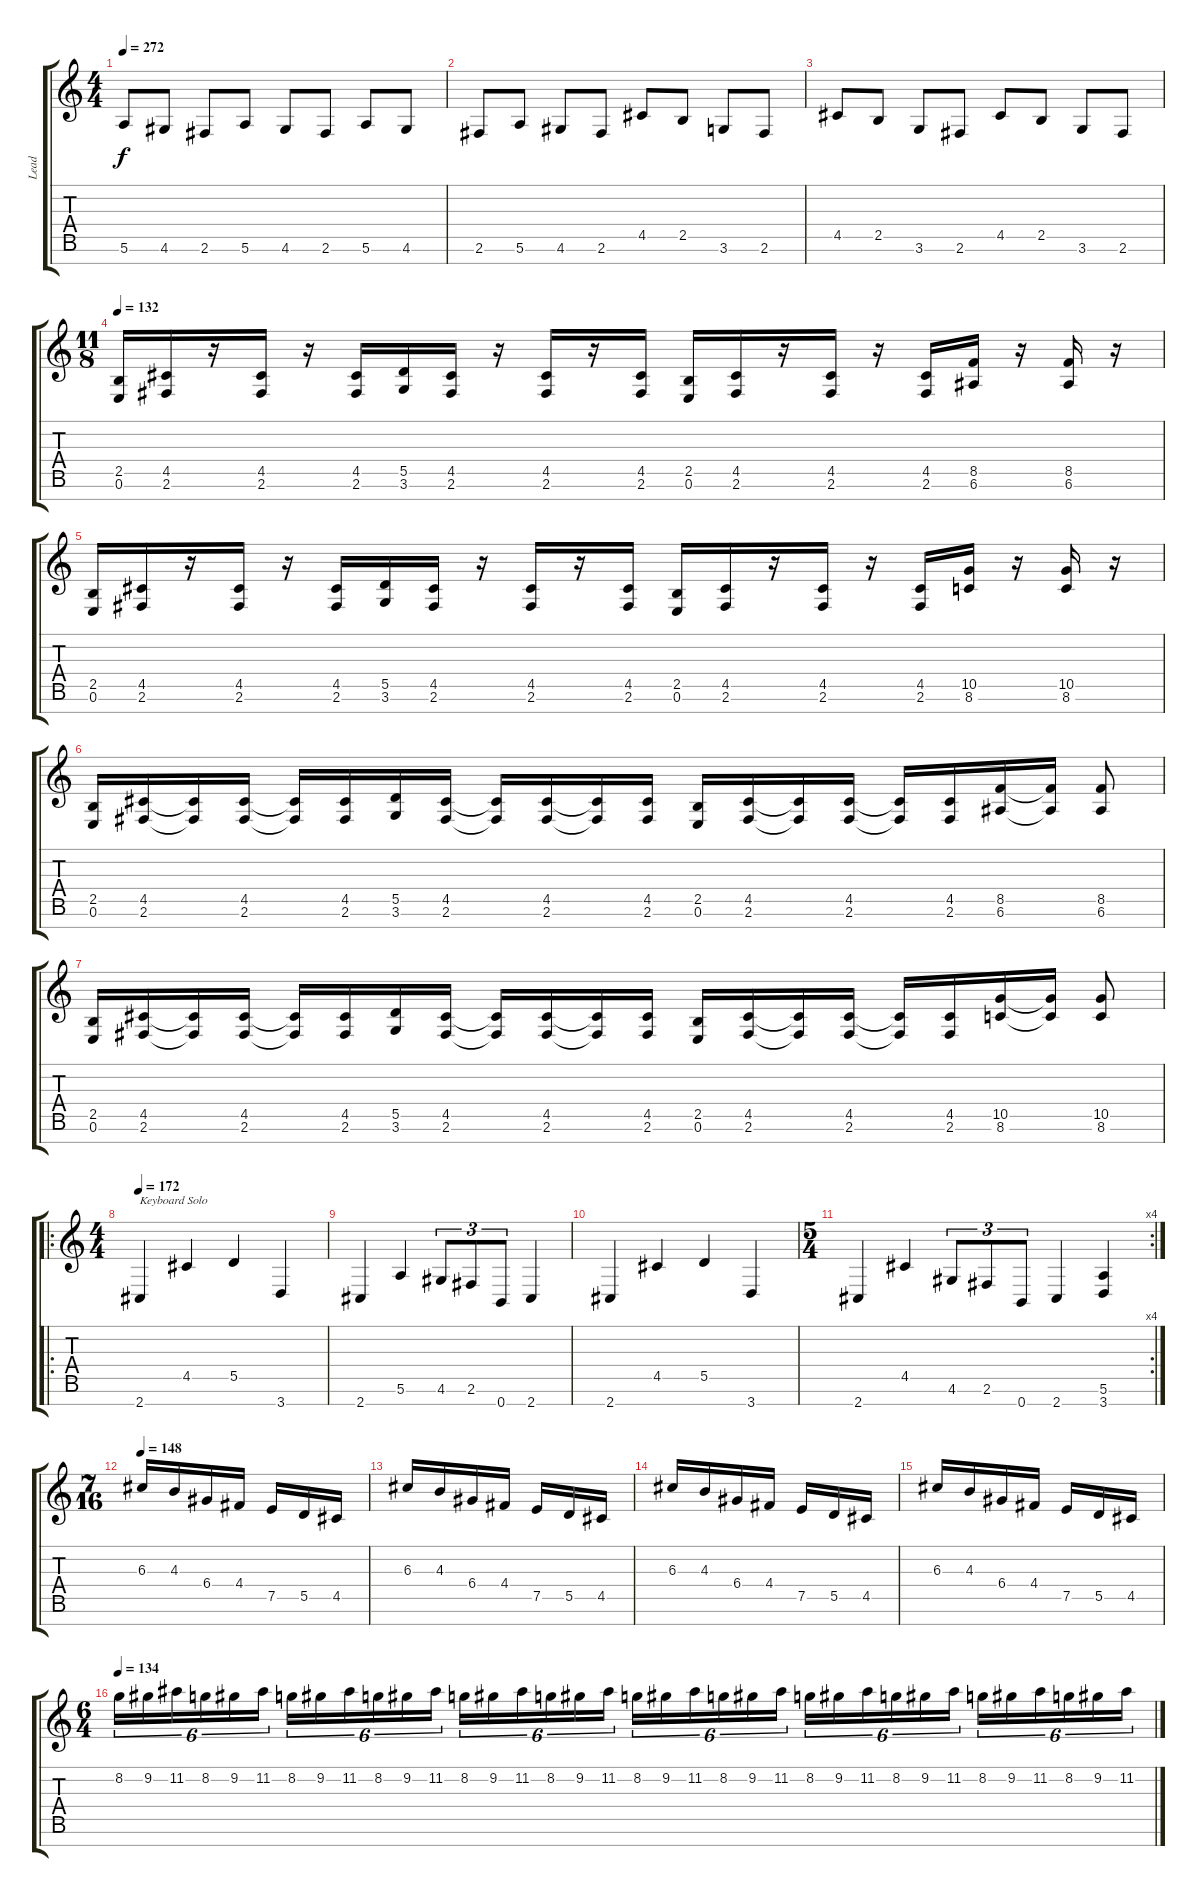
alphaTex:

\track ("Lead" "Lead") {instrument distortionguitar}
\staff {score tabs}
\tuning (E4 B3 G3 D3 A2 E2 B1) {hide}
\ts (4 4)
\tempo 272
\clef g2
\ks c
5.6.8{dy f} 4.6.8 2.6.8 5.6.8 4.6.8 2.6.8 5.6.8 4.6.8 |
2.6.8 5.6.8 4.6.8 2.6.8 4.5.8 2.5.8 3.6.8 2.6.8 |
4.5.8 2.5.8 3.6.8 2.6.8 4.5.8 2.5.8 3.6.8 2.6.8 |
\ts (11 8)
\tempo 132
(2.5 0.6).16 (4.5 2.6).16 r.16 (4.5 2.6).16 r.16 (4.5 2.6).16 (5.5 3.6).16 (4.5 2.6).16 r.16 (4.5 2.6).16 r.16 (4.5 2.6).16 (2.5 0.6).16 (4.5 2.6).16 r.16 (4.5 2.6).16 r.16 (4.5 2.6).16 (8.5 6.6).16 r.16 (8.5 6.6).16 r.16 |
(2.5 0.6).16 (4.5 2.6).16 r.16 (4.5 2.6).16 r.16 (4.5 2.6).16 (5.5 3.6).16 (4.5 2.6).16 r.16 (4.5 2.6).16 r.16 (4.5 2.6).16 (2.5 0.6).16 (4.5 2.6).16 r.16 (4.5 2.6).16 r.16 (4.5 2.6).16 (10.5 8.6).16 r.16 (10.5 8.6).16 r.16 |
(2.5 0.6).16 (4.5 2.6).16 (4.5{t} 2.6{t}).16 (4.5 2.6).16 (4.5{t} 2.6{t}).16 (4.5 2.6).16 (5.5 3.6).16 (4.5 2.6).16 (4.5{t} 2.6{t}).16 (4.5 2.6).16 (4.5{t} 2.6{t}).16 (4.5 2.6).16 (2.5 0.6).16 (4.5 2.6).16 (4.5{t} 2.6{t}).16 (4.5 2.6).16 (4.5{t} 2.6{t}).16 (4.5 2.6).16 (8.5 6.6).16 (8.5{t} 6.6{t}).16 (8.5 6.6).8 |
(2.5 0.6).16 (4.5 2.6).16 (4.5{t} 2.6{t}).16 (4.5 2.6).16 (4.5{t} 2.6{t}).16 (4.5 2.6).16 (5.5 3.6).16 (4.5 2.6).16 (4.5{t} 2.6{t}).16 (4.5 2.6).16 (4.5{t} 2.6{t}).16 (4.5 2.6).16 (2.5 0.6).16 (4.5 2.6).16 (4.5{t} 2.6{t}).16 (4.5 2.6).16 (4.5{t} 2.6{t}).16 (4.5 2.6).16 (10.5 8.6).16 (10.5{t} 8.6{t}).16 (10.5 8.6).8 |
\ro
\ts (4 4)
\tempo 172
2.7.4{txt "Keyboard Solo"} 4.5.4 5.5.4 3.7.4 |
2.7.4 5.6.4 4.6.8{tu (3 2)} 2.6.8{tu (3 2)} 0.7.8{tu (3 2)} 2.7.4 |
2.7.4 4.5.4 5.5.4 3.7.4 |
\rc 4
\ts (5 4)
2.7.4 4.5.4 4.6.8{tu (3 2)} 2.6.8{tu (3 2)} 0.7.8{tu (3 2)} 2.7.4 (5.6 3.7).4 |
\ts (7 16)
\tempo 148
6.3.16 4.3.16 6.4.16 4.4.16 7.5.16 5.5.16 4.5.16 |
6.3.16 4.3.16 6.4.16 4.4.16 7.5.16 5.5.16 4.5.16 |
6.3.16 4.3.16 6.4.16 4.4.16 7.5.16 5.5.16 4.5.16 |
6.3.16 4.3.16 6.4.16 4.4.16 7.5.16 5.5.16 4.5.16 |
\ts (6 4)
\tempo 134
8.2.16{tu (6 4)} 9.2.16{tu (6 4)} 11.2.16{tu (6 4)} 8.2.16{tu (6 4)} 9.2.16{tu (6 4)} 11.2.16{tu (6 4)} 8.2.16{tu (6 4)} 9.2.16{tu (6 4)} 11.2.16{tu (6 4)} 8.2.16{tu (6 4)} 9.2.16{tu (6 4)} 11.2.16{tu (6 4)} 8.2.16{tu (6 4)} 9.2.16{tu (6 4)} 11.2.16{tu (6 4)} 8.2.16{tu (6 4)} 9.2.16{tu (6 4)} 11.2.16{tu (6 4)} 8.2.16{tu (6 4)} 9.2.16{tu (6 4)} 11.2.16{tu (6 4)} 8.2.16{tu (6 4)} 9.2.16{tu (6 4)} 11.2.16{tu (6 4)} 8.2.16{tu (6 4)} 9.2.16{tu (6 4)} 11.2.16{tu (6 4)} 8.2.16{tu (6 4)} 9.2.16{tu (6 4)} 11.2.16{tu (6 4)} 8.2.16{tu (6 4)} 9.2.16{tu (6 4)} 11.2.16{tu (6 4)} 8.2.16{tu (6 4)} 9.2.16{tu (6 4)} 11.2.16{tu (6 4)}
